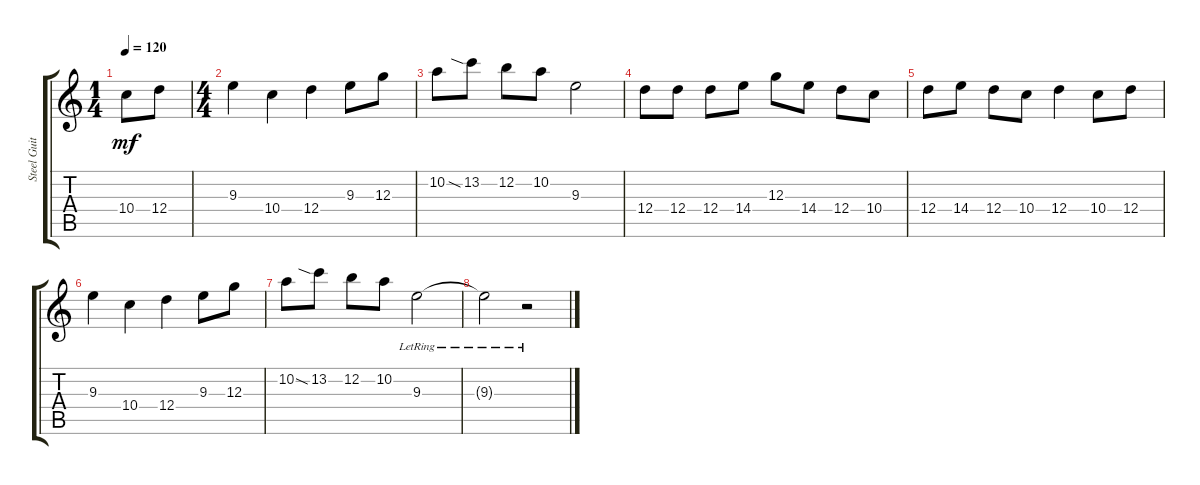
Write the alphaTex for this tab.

\track ("Steel Guitar-vocal" "Steel Guit") {instrument acousticguitarsteel}
\staff {score tabs}
\tuning (E4 B3 G3 D3 A2 E2) {hide}
\ts (1 4)
\tempo 120
\clef g2
\ks c
10.4.8{dy mf instrument acousticguitarsteel} 12.4.8 |
\ts (4 4)
9.3.4 10.4.4 12.4.4 9.3.8 12.3.8 |
10.2.8 13.2{sia}.8 12.2.8 10.2.8 9.3.2 |
12.4.8 12.4.8 12.4.8 14.4.8 12.3.8 14.4.8 12.4.8 10.4.8 |
12.4.8 14.4.8 12.4.8 10.4.8 12.4.4 10.4.8 12.4.8 |
9.3.4 10.4.4 12.4.4 9.3.8 12.3.8 |
10.2.8 13.2{sia}.8 12.2.8 10.2.8 9.3{lr}.2 |
9.3{lr t}.2 r.2
